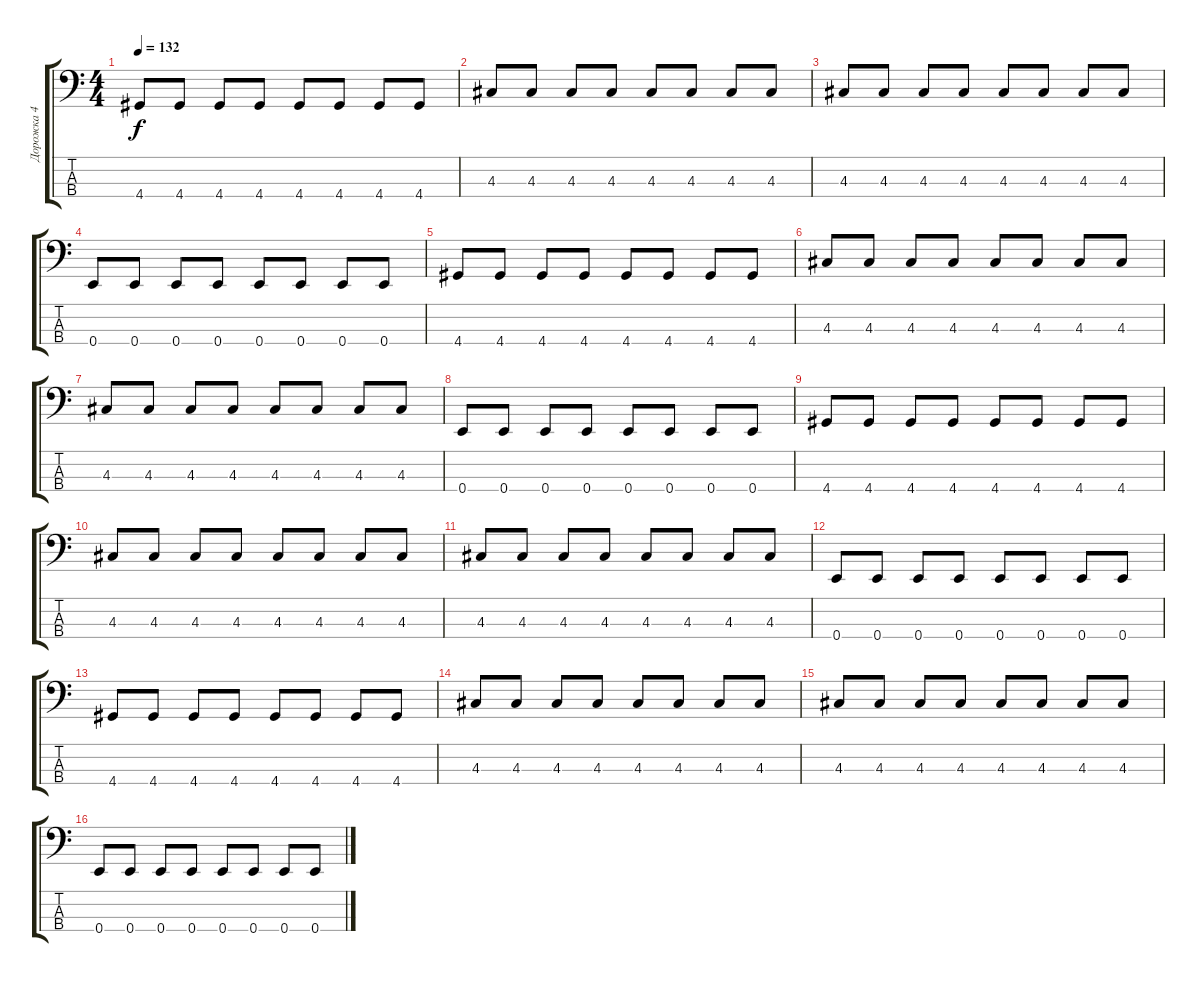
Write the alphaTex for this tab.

\track ("Дорожка 4" "Дорожка 4") {instrument electricbasspick}
\staff {score tabs}
\tuning (G2 D2 A1 E1) {hide}
\ts (4 4)
\tempo 132
\clef f4
\ks c
4.4.8{dy f} 4.4.8 4.4.8 4.4.8 4.4.8 4.4.8 4.4.8 4.4.8 |
4.3.8 4.3.8 4.3.8 4.3.8 4.3.8 4.3.8 4.3.8 4.3.8 |
4.3.8 4.3.8 4.3.8 4.3.8 4.3.8 4.3.8 4.3.8 4.3.8 |
0.4.8 0.4.8 0.4.8 0.4.8 0.4.8 0.4.8 0.4.8 0.4.8 |
4.4.8 4.4.8 4.4.8 4.4.8 4.4.8 4.4.8 4.4.8 4.4.8 |
4.3.8 4.3.8 4.3.8 4.3.8 4.3.8 4.3.8 4.3.8 4.3.8 |
4.3.8 4.3.8 4.3.8 4.3.8 4.3.8 4.3.8 4.3.8 4.3.8 |
0.4.8 0.4.8 0.4.8 0.4.8 0.4.8 0.4.8 0.4.8 0.4.8 |
4.4.8 4.4.8 4.4.8 4.4.8 4.4.8 4.4.8 4.4.8 4.4.8 |
4.3.8 4.3.8 4.3.8 4.3.8 4.3.8 4.3.8 4.3.8 4.3.8 |
4.3.8 4.3.8 4.3.8 4.3.8 4.3.8 4.3.8 4.3.8 4.3.8 |
0.4.8 0.4.8 0.4.8 0.4.8 0.4.8 0.4.8 0.4.8 0.4.8 |
4.4.8 4.4.8 4.4.8 4.4.8 4.4.8 4.4.8 4.4.8 4.4.8 |
4.3.8 4.3.8 4.3.8 4.3.8 4.3.8 4.3.8 4.3.8 4.3.8 |
4.3.8 4.3.8 4.3.8 4.3.8 4.3.8 4.3.8 4.3.8 4.3.8 |
0.4.8 0.4.8 0.4.8 0.4.8 0.4.8 0.4.8 0.4.8 0.4.8
